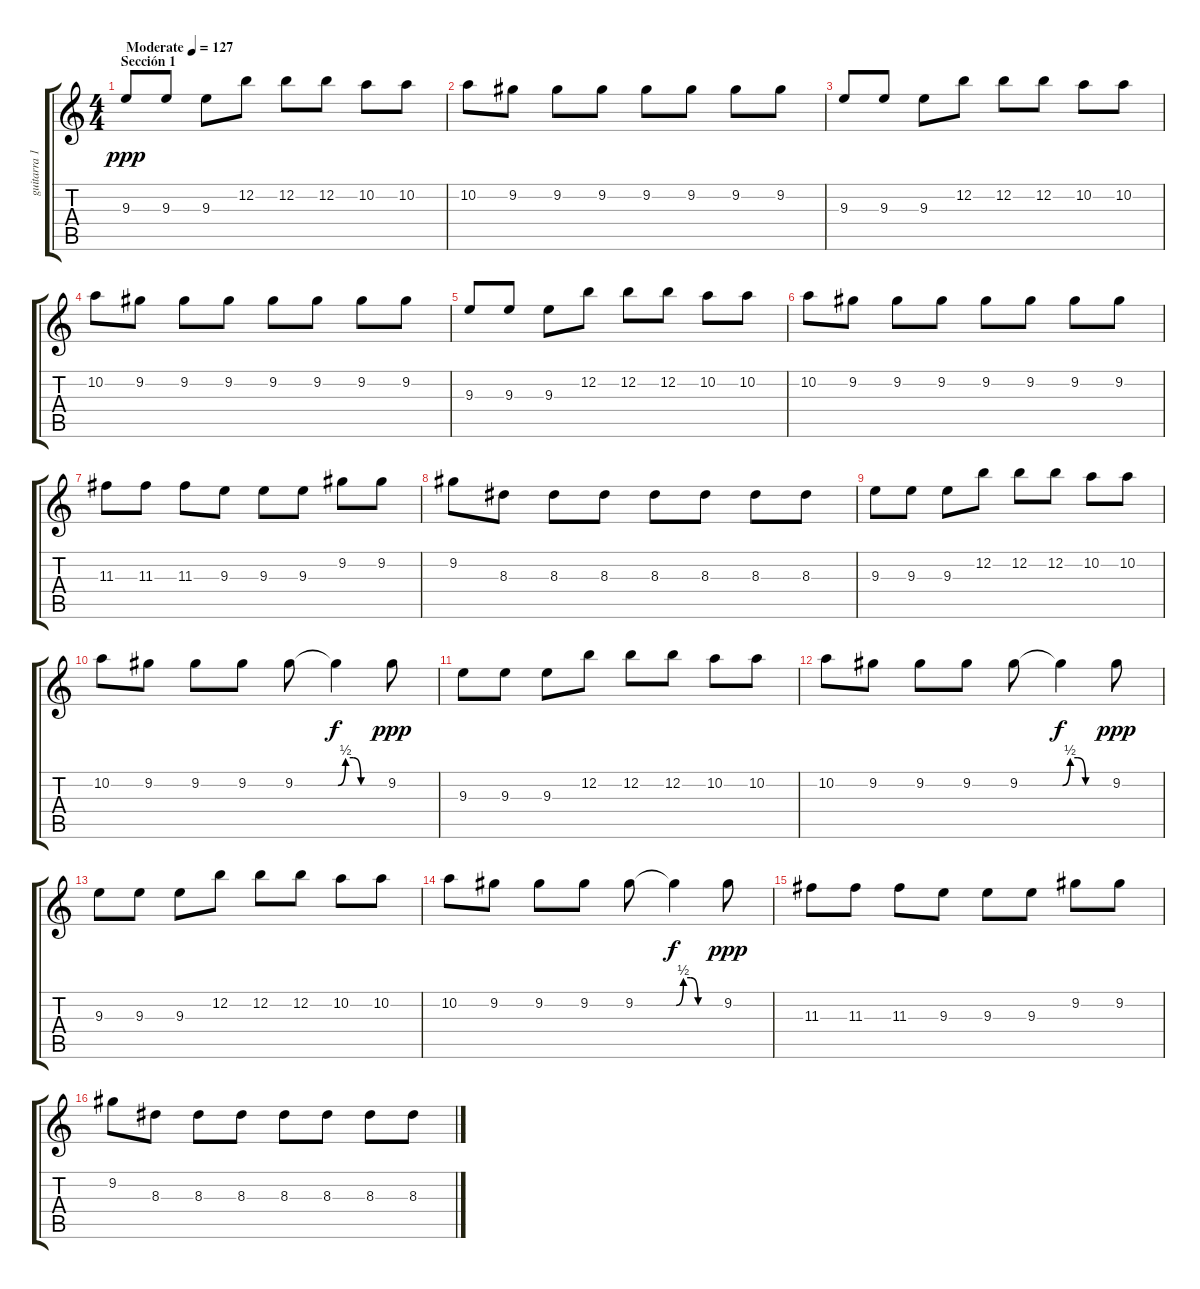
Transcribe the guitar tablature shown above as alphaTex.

\track ("guitarra 1" "guitarra 1") {instrument overdrivenguitar}
\staff {score tabs}
\tuning (E4 B3 G3 D3 A2 E2) {hide}
\ts (4 4)
\section ("" "Sección 1")
\tempo (127 "Moderate")
\clef g2
\ks c
9.3.8{dy ppp instrument overdrivenguitar beam Up} 9.3.8 9.3.8 12.2.8 12.2.8 12.2.8 10.2.8 10.2.8 |
10.2.8 9.2.8 9.2.8 9.2.8 9.2.8 9.2.8 9.2.8 9.2.8 |
9.3.8{beam Up} 9.3.8 9.3.8 12.2.8 12.2.8 12.2.8 10.2.8 10.2.8 |
10.2.8 9.2.8 9.2.8 9.2.8 9.2.8 9.2.8 9.2.8 9.2.8 |
9.3.8{beam Up} 9.3.8 9.3.8 12.2.8 12.2.8 12.2.8 10.2.8 10.2.8 |
10.2.8 9.2.8 9.2.8 9.2.8 9.2.8 9.2.8 9.2.8 9.2.8 |
11.3.8 11.3.8 11.3.8 9.3.8 9.3.8 9.3.8 9.2.8 9.2.8 |
9.2.8 8.3.8 8.3.8 8.3.8 8.3.8 8.3.8 8.3.8 8.3.8 |
9.3.8 9.3.8 9.3.8 12.2.8 12.2.8 12.2.8 10.2.8 10.2.8 |
10.2.8 9.2.8 9.2.8 9.2.8 9.2.8 9.2{be (custom 0 0 10 2 20 2 30 0 60 0) t}.4{dy f} 9.2.8{dy ppp} |
9.3.8 9.3.8 9.3.8 12.2.8 12.2.8 12.2.8 10.2.8 10.2.8 |
10.2.8 9.2.8 9.2.8 9.2.8 9.2.8 9.2{be (custom 0 0 10 2 20 2 30 0 60 0) t}.4{dy f} 9.2.8{dy ppp} |
9.3.8 9.3.8 9.3.8 12.2.8 12.2.8 12.2.8 10.2.8 10.2.8 |
10.2.8 9.2.8 9.2.8 9.2.8 9.2.8 9.2{be (custom 0 0 10 2 20 2 30 0 60 0) t}.4{dy f} 9.2.8{dy ppp} |
11.3.8 11.3.8 11.3.8 9.3.8 9.3.8 9.3.8 9.2.8 9.2.8 |
9.2.8 8.3.8 8.3.8 8.3.8 8.3.8 8.3.8 8.3.8 8.3.8
